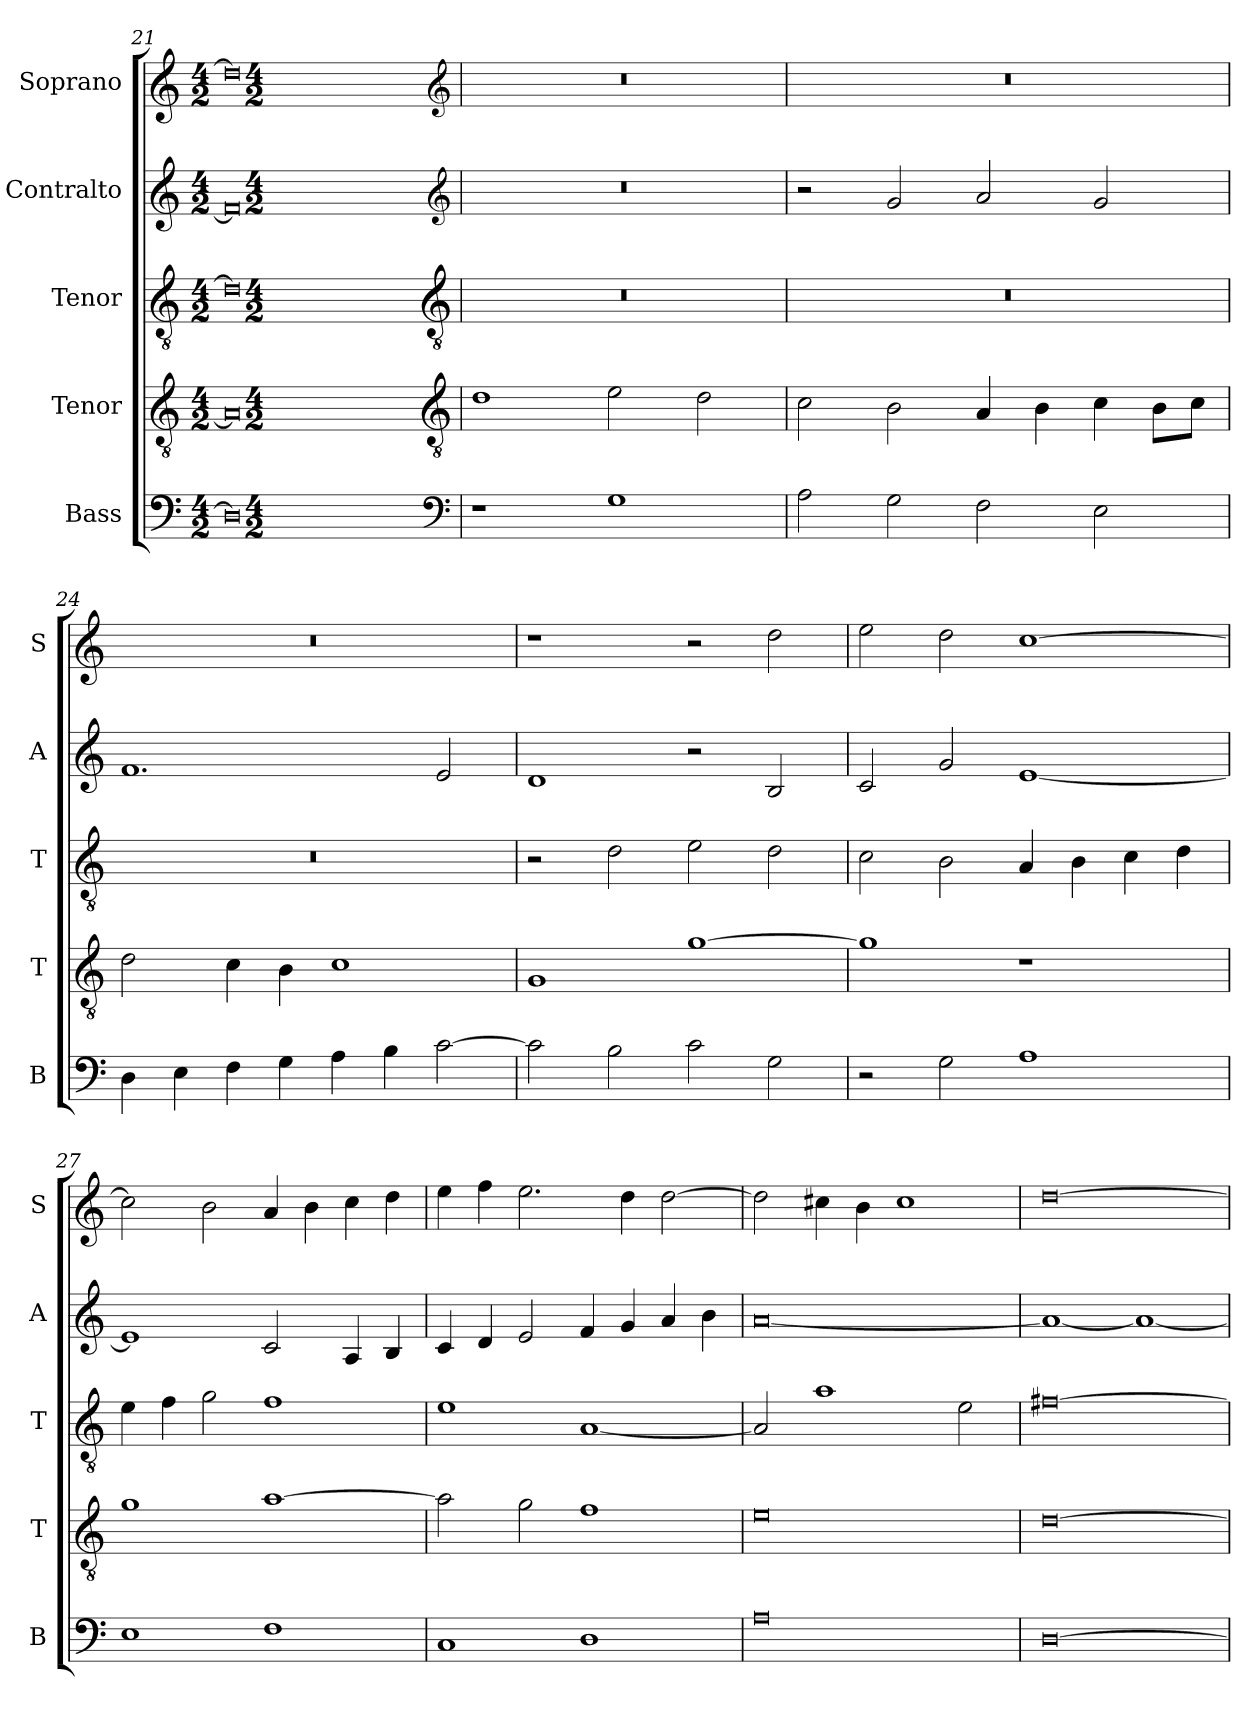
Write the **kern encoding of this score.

**kern	**kern	**kern	**kern	**kern
*part5	*part4	*part3	*part2	*part1
*staff5	*staff4	*staff3	*staff2	*staff1
*I"Bass	*I"Tenor	*I"Tenor	*I"Contralto	*I"Soprano
*I'B	*I'T	*I'T	*I'A	*I'S
*clefF4	*clefGv2	*clefGv2	*clefG2	*clefG2
*k[]	*k[]	*k[]	*k[]	*k[]
*G:mix	*G:mix	*G:mix	*G:mix	*G:mix
*M4/2	*M4/2	*M4/2	*M4/2	*M4/2
=21	=21	=21	=21	=21
0D]	0A]	0d]	0f#]	0dd]
*clefF4	*clefGv2	*clefGv2	*clefG2	*clefG2
*k[]	*k[]	*k[]	*k[]	*k[]
*G:mix	*G:mix	*G:mix	*G:mix	*G:mix
*M4/2	*M4/2	*M4/2	*M4/2	*M4/2
=22	=22	=22	=22	=22
1r	1d	0r	0r	0r
1G	2e	.	.	.
.	2d	.	.	.
=23	=23	=23	=23	=23
2A	2c	0r	2r	0r
2G	2B	.	2g	.
2F	4A	.	2a	.
.	4B	.	.	.
2E	4c	.	2g	.
.	8B\L	.	.	.
.	8c\J	.	.	.
=24	=24	=24	=24	=24
4D	2d	0r	1.f	0r
4E	.	.	.	.
4F	4c	.	.	.
4G	4B	.	.	.
4A	1c	.	.	.
4B	.	.	.	.
[2c	.	.	2e	.
=25	=25	=25	=25	=25
2c]	1G	2r	1d	1r
2B	.	2d	.	.
2c	[1g	2e	2r	2r
2G	.	2d	2B	2dd
=26	=26	=26	=26	=26
2r	1g]	2c	2c	2ee
2G	.	2B	2g	2dd
1A	1r	4A	[1e	[1cc
.	.	4B	.	.
.	.	4c	.	.
.	.	4d	.	.
=27	=27	=27	=27	=27
1E	1g	4e	1e]	2cc]
.	.	4f	.	.
.	.	2g	.	2b
1F	[1a	1f	2c	4a
.	.	.	.	4b
.	.	.	4A	4cc
.	.	.	4B	4dd
=28	=28	=28	=28	=28
1C	2a]	1e	4c	4ee
.	.	.	4d	4ff
.	2g	.	2e	2.ee
1D	1f	[1A	4f	.
.	.	.	4g	4dd
.	.	.	4a	[2dd
.	.	.	4b	.
=29	=29	=29	=29	=29
0A	0e	2A]	[0a	2dd]
.	.	1a	.	4cc#X
.	.	.	.	4b
.	.	.	.	1cc#
.	.	2e	.	.
=30	=30	=30	=30	=30
[0D	[0d	[0f#X	1a_	[0dd
.	.	.	1a_	.
=	=	=	=	=
*-	*-	*-	*-	*-
